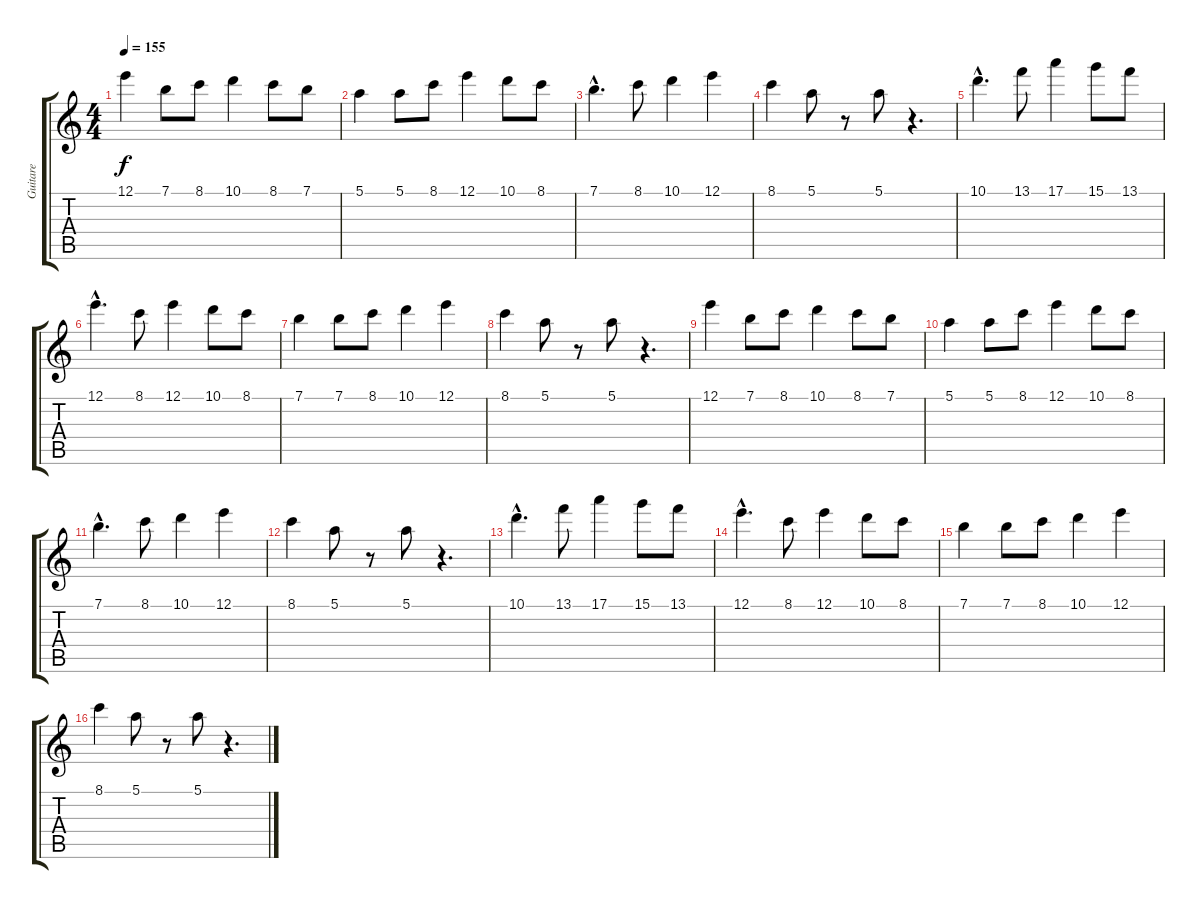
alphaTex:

\track ("Guitare" "Guitare") {instrument overdrivenguitar}
\staff {score tabs}
\tuning (E4 B3 G3 D3 A2 E2) {hide}
\ts (4 4)
\tempo 155
\clef g2
\ks c
12.1.4{dy f instrument overdrivenguitar} 7.1.8 8.1.8 10.1.4 8.1.8 7.1.8 |
5.1.4 5.1.8 8.1.8 12.1.4 10.1.8 8.1.8 |
7.1{hac}.4{d} 8.1.8 10.1.4 12.1.4 |
8.1.4 5.1.8 r.8 5.1.8 r.4{d} |
10.1{hac}.4{d} 13.1.8 17.1.4 15.1.8 13.1.8 |
12.1{hac}.4{d} 8.1.8 12.1.4 10.1.8 8.1.8 |
7.1.4 7.1.8 8.1.8 10.1.4 12.1.4 |
8.1.4 5.1.8 r.8 5.1.8 r.4{d} |
12.1.4 7.1.8 8.1.8 10.1.4 8.1.8 7.1.8 |
5.1.4 5.1.8 8.1.8 12.1.4 10.1.8 8.1.8 |
7.1{hac}.4{d} 8.1.8 10.1.4 12.1.4 |
8.1.4 5.1.8 r.8 5.1.8 r.4{d} |
10.1{hac}.4{d} 13.1.8 17.1.4 15.1.8 13.1.8 |
12.1{hac}.4{d} 8.1.8 12.1.4 10.1.8 8.1.8 |
7.1.4 7.1.8 8.1.8 10.1.4 12.1.4 |
8.1.4 5.1.8 r.8 5.1.8 r.4{d}
